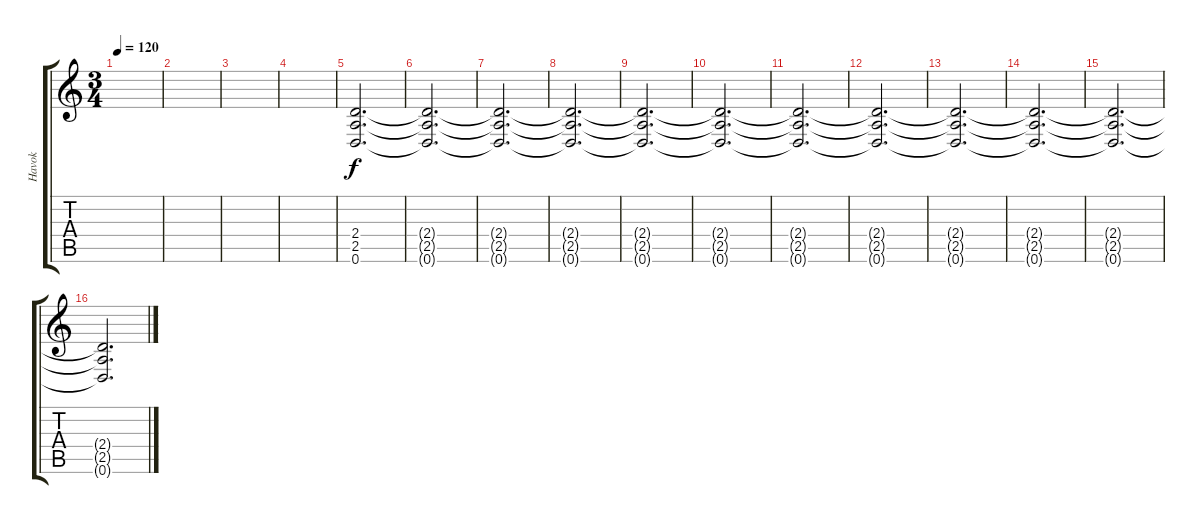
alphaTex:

\track ("Havok" "Havok") {instrument distortionguitar}
\staff {score tabs}
\tuning (D4 A3 F3 C3 G2 D2) {hide}
\ts (3 4)
\tempo 120
\clef g2
\ks c
|
|
|
|
(2.4 2.5 0.6).2{d} |
(2.4{t} 2.5{t} 0.6{t}).2{d} |
(2.4{t} 2.5{t} 0.6{t}).2{d} |
(2.4{t} 2.5{t} 0.6{t}).2{d} |
(2.4{t} 2.5{t} 0.6{t}).2{d} |
(2.4{t} 2.5{t} 0.6{t}).2{d} |
(2.4{t} 2.5{t} 0.6{t}).2{d} |
(2.4{t} 2.5{t} 0.6{t}).2{d} |
(2.4{t} 2.5{t} 0.6{t}).2{d} |
(2.4{t} 2.5{t} 0.6{t}).2{d} |
(2.4{t} 2.5{t} 0.6{t}).2{d} |
(2.4{t} 2.5{t} 0.6{t}).2{d}
